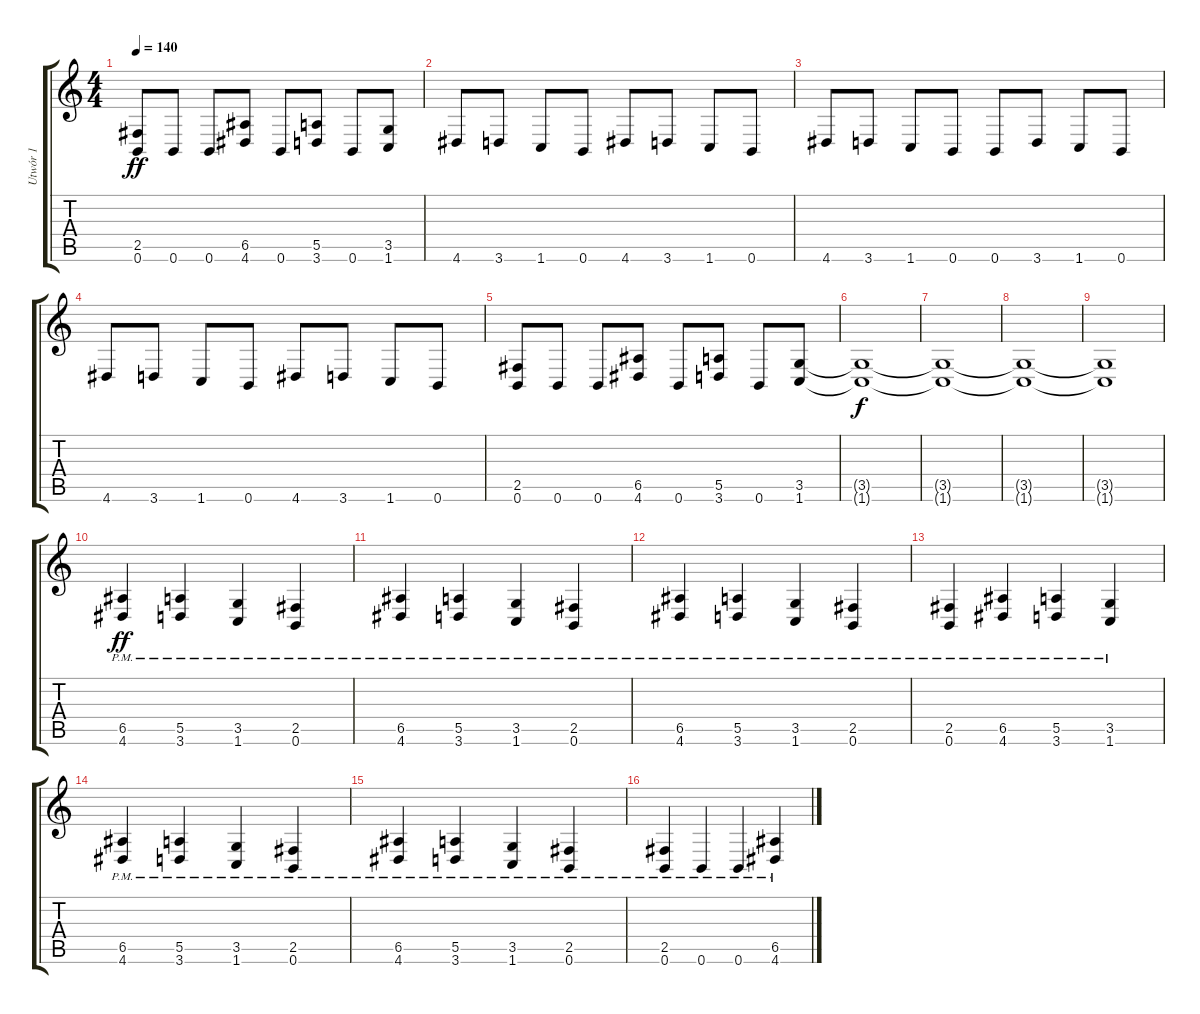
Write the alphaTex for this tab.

\track ("Utwór 1" "Utwór 1") {instrument distortionguitar}
\staff {score tabs}
\tuning (B3 Gb3 D3 A2 E2 B1) {hide}
\ts (4 4)
\tempo 140
\clef g2
\ks c
(2.5 0.6).8{dy ff} 0.6.8 0.6.8 (6.5 4.6).8 0.6.8 (5.5 3.6).8 0.6.8 (3.5 1.6).8 |
4.6.8 3.6.8 1.6.8 0.6.8 4.6.8 3.6.8 1.6.8 0.6.8 |
4.6.8 3.6.8 1.6.8 0.6.8 0.6.8 3.6.8 1.6.8 0.6.8 |
4.6.8 3.6.8 1.6.8 0.6.8 4.6.8 3.6.8 1.6.8 0.6.8 |
(2.5 0.6).8 0.6.8 0.6.8 (6.5 4.6).8 0.6.8 (5.5 3.6).8 0.6.8 (3.5 1.6).8 |
(3.5{t} 1.6{t}).1{dy f} |
(3.5{t} 1.6{t}).1 |
(3.5{t} 1.6{t}).1 |
(3.5{t} 1.6{t}).1 |
(6.5{pm} 4.6{pm}).4{dy ff} (5.5{pm} 3.6{pm}).4 (3.5{pm} 1.6{pm}).4 (2.5{pm} 0.6{pm}).4 |
(6.5{pm} 4.6{pm}).4 (5.5{pm} 3.6{pm}).4 (3.5{pm} 1.6{pm}).4 (2.5{pm} 0.6{pm}).4 |
(6.5{pm} 4.6{pm}).4 (5.5{pm} 3.6{pm}).4 (3.5{pm} 1.6{pm}).4 (2.5{pm} 0.6{pm}).4 |
(2.5{pm} 0.6{pm}).4 (6.5{pm} 4.6{pm}).4 (5.5{pm} 3.6{pm}).4 (3.5{pm} 1.6{pm}).4 |
(6.5{pm} 4.6{pm}).4 (5.5{pm} 3.6{pm}).4 (3.5{pm} 1.6{pm}).4 (2.5{pm} 0.6{pm}).4 |
(6.5{pm} 4.6{pm}).4 (5.5{pm} 3.6{pm}).4 (3.5{pm} 1.6{pm}).4 (2.5{pm} 0.6{pm}).4 |
(2.5{pm} 0.6{pm}).4 0.6{pm}.4 0.6{pm}.4 (6.5{pm} 4.6{pm}).4
